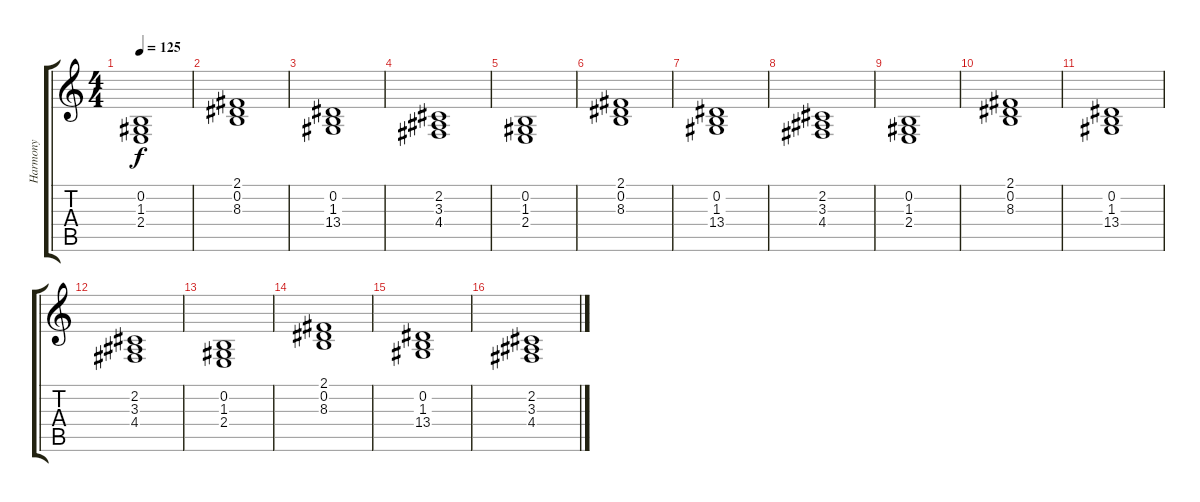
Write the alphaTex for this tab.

\track ("Harmony" "Harmony") {instrument pad3polysynth}
\staff {score tabs}
\tuning (E4 B3 G3 D3 A2 E2) {hide}
\ts (4 4)
\tempo 125
\clef g2
\ks c
(0.2 1.3 2.4).1{dy f} |
(2.1 0.2 8.3).1 |
(0.2 1.3 13.4).1 |
(2.2 3.3 4.4).1 |
(0.2 1.3 2.4).1 |
(2.1 0.2 8.3).1 |
(0.2 1.3 13.4).1 |
(2.2 3.3 4.4).1 |
(0.2 1.3 2.4).1 |
(2.1 0.2 8.3).1 |
(0.2 1.3 13.4).1 |
(2.2 3.3 4.4).1 |
(0.2 1.3 2.4).1 |
(2.1 0.2 8.3).1 |
(0.2 1.3 13.4).1 |
(2.2 3.3 4.4).1
